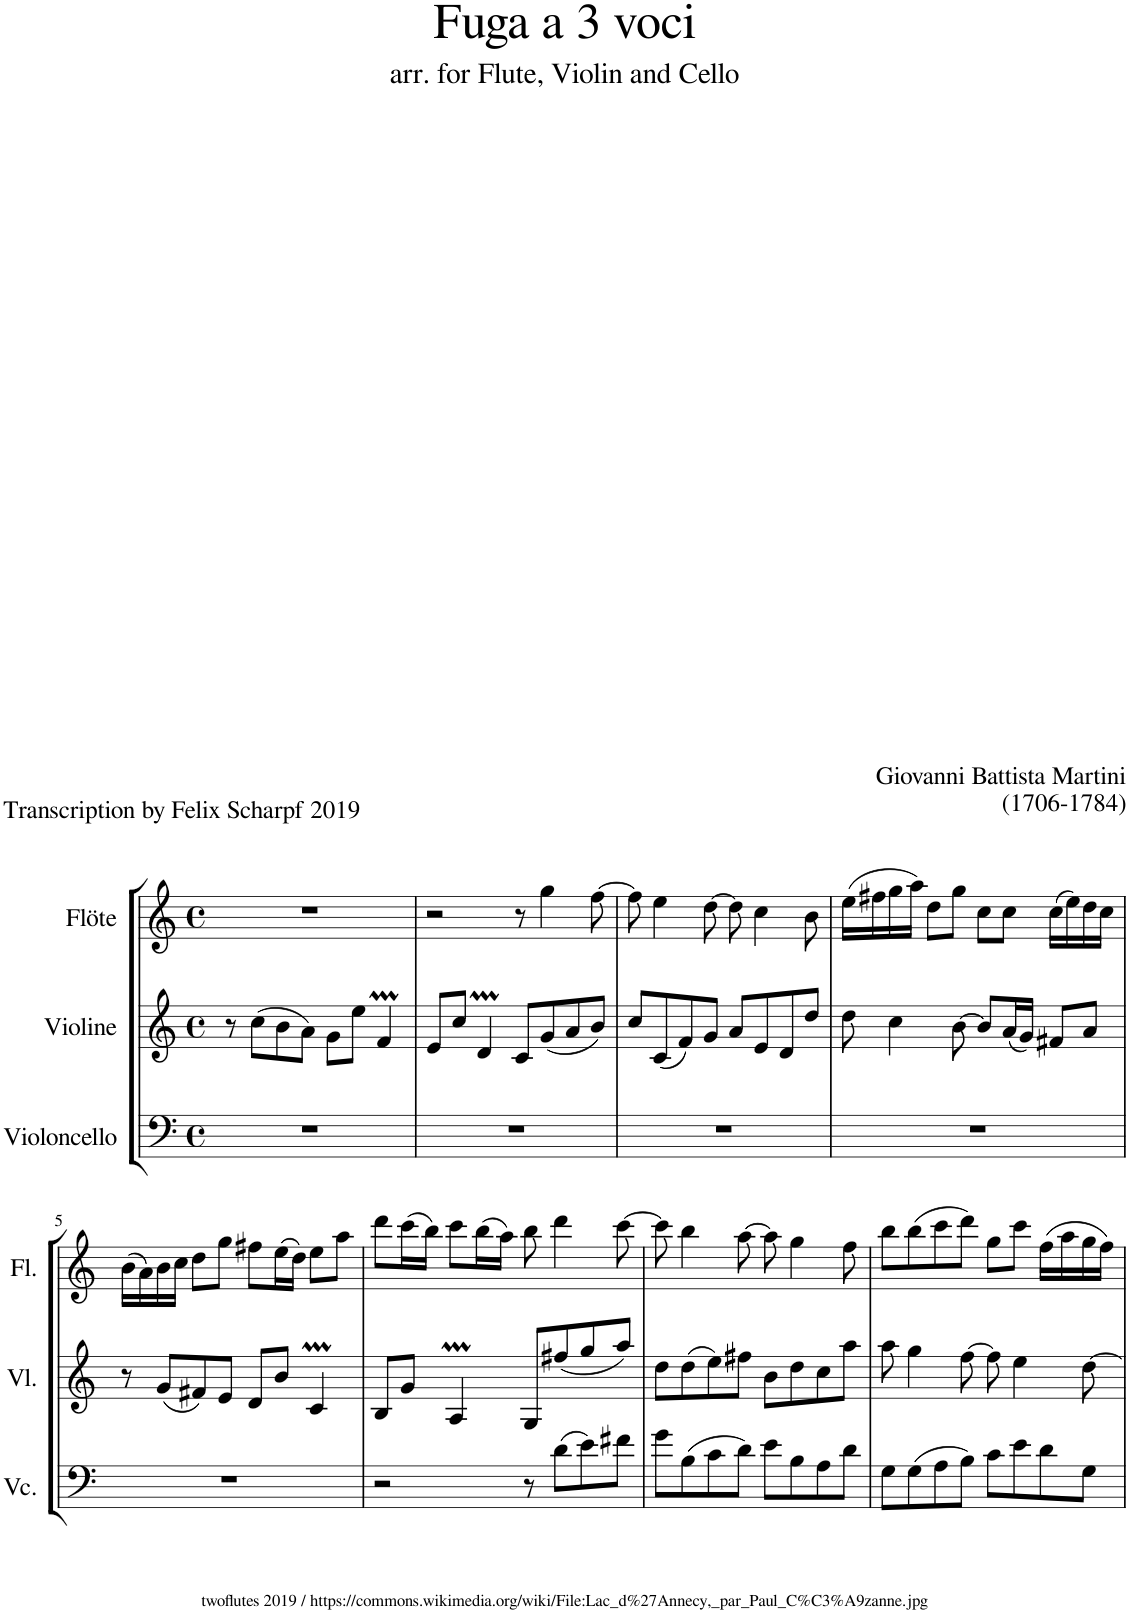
**kern	**kern	**kern
*part3	*part2	*part1
*staff3	*staff2	*staff1
*I"Violoncello	*I"Violine	*I"Flöte
*I'Vc.	*I'Vl.	*I'Fl.
*clefF4	*clefG2	*clefG2
*k[]	*k[]	*k[]
*M4/4	*M4/4	*M4/4
*met(c)	*met(c)	*met(c)
=1	=1	=1
1r	8r	1r
.	(8cc\L	.
.	8b\	.
.	8a\J)	.
.	8g\L	.
.	8ee\J	.
.	4fM/	.
=2	=2	=2
1r	8e/L	2r
.	8cc/J	.
.	4dM/	.
.	8c/L	8r
.	(8g/	4gg\
.	8a/	.
.	8b/J)	[8ff\
=3	=3	=3
1r	8cc/L	8ff\]
.	(8c/	4ee\
.	8f/)	.
.	8g/J	[8dd\
.	8a/L	8dd\]
.	8e/	4cc\
.	8d/	.
.	8dd/J	8b\
=4	=4	=4
1r	8dd\	(16ee\LL
.	.	16ff#X\
.	4cc\	16gg\
.	.	16aa\JJ)
.	.	8dd\L
.	[8b\	8gg\J
.	8b/L]	8cc\L
.	(16a/L	8cc\J
.	16g/JJ)	.
.	8f#X/L	(16cc\LL
.	.	16ee\)
.	8a/J	16dd\
.	.	16cc\JJ
!!LO:LB:g=z
=5	=5	=5
1r	8r	(16b\LL
.	.	16a\)
.	(8g/L	16b\
.	.	16cc\JJ
.	8f#X/)	8dd\L
.	8e/J	8gg\J
.	8d/L	8ff#X\L
.	8b/J	(16ee\L
.	.	16dd\JJ)
.	4cM/	8ee\L
.	.	8aa\J
=6	=6	=6
2r	8B/L	8ddd\L
.	8g/J	(16ccc\L
.	.	16bb\JJ)
.	4AM/	8ccc\L
.	.	(16bb\L
.	.	16aa\JJ)
8r	8G/L	8bb\
(8d\L	(8ff#X/	4ddd\
8e\)	8gg/	.
8f#X\J	8aa/J)	[8ccc\
=7	=7	=7
8g\L	8dd\L	8ccc\]
(8B\	(8dd\	4bb\
8c\	8ee\)	.
8d\J)	8ff#X\J	[8aa\
8e\L	8b\L	8aa\]
8B\	8dd\	4gg\
8A\	8cc\	.
8d\J	8aa\J	8ff\
=8	=8	=8
8G\L	8aa\	8bb\L
(8G\	4gg\	(8bb\
8A\	.	8ccc\
8B\J)	[8ff\	8ddd\J)
8c\L	8ff\]	8gg\L
8e\	4ee\	8ccc\J
8d\	.	(16ff\LL
.	.	16aa\
8G\J	[8dd\	16gg\
.	.	16ff\JJ)
=	=	=
*-	*-	*-
